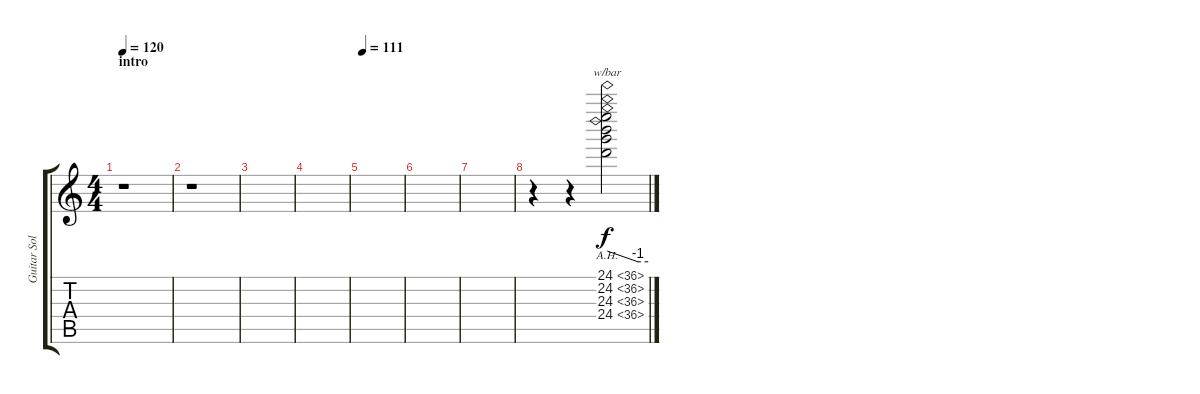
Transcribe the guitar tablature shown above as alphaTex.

\track ("Guitar Solo" "Guitar Sol") {instrument distortionguitar}
\staff {score tabs}
\tuning (E4 B3 G3 D3 A2 E2) {hide}
\ts (4 4)
\section ("" "intro")
\tempo 120
\clef g2
\ks c
r.1{dy f instrument distortionguitar} |
r.1 |
|
|
\tempo 111
|
|
|
r.4 r.4 (24.1{ah 12} 24.2{ah 12} 24.3{ah 12} 24.4{ah 12}).2{tbe (custom default 0 0 45 -4 60 -4)}
